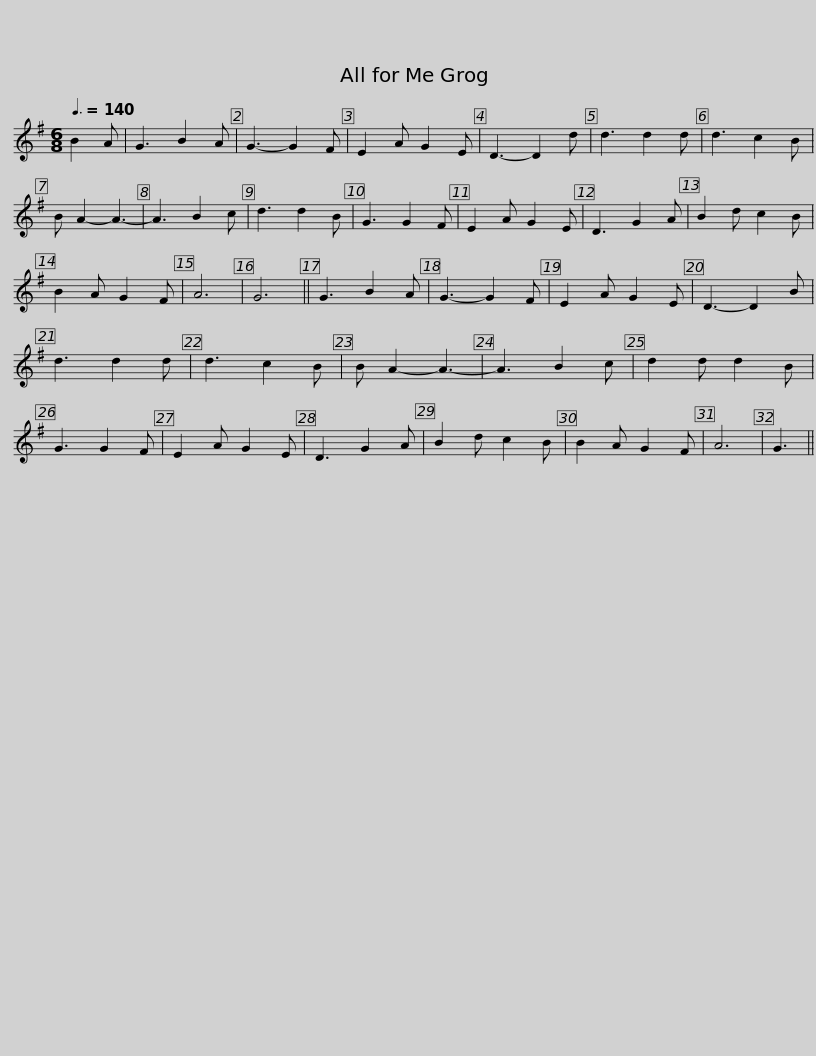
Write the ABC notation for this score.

X:1
L:1/8
Q:3/8=140
M:6/8
I:linebreak $
K:G
V:1 treble
V:1
 B2 A | G3 B2 A | G3- G2 F | E2 A G2 E | D3- D2 d | %5
 d3 d2 d | d3 c2 B | B A2- A3- | A3 B2 c | d3 d2 B | %10
 G3 G2 F |$ E2 A G2 E | D3 G2 A | B2 d c2 B | B2 A G2 F | %15
 A6 | G6 || G3 B2 A | G3- G2 F | E2 A G2 E | %20
 D3- D2 B | d3 d2 d |$ d3 c2 B | B A2- A3- | A3 B2 c | %25
 d2 d d2 B | G3 G2 F | E2 A G2 E | D3 G2 A | B2 d c2 B | %30
 B2 A G2 F | A6 | G3 || %33
